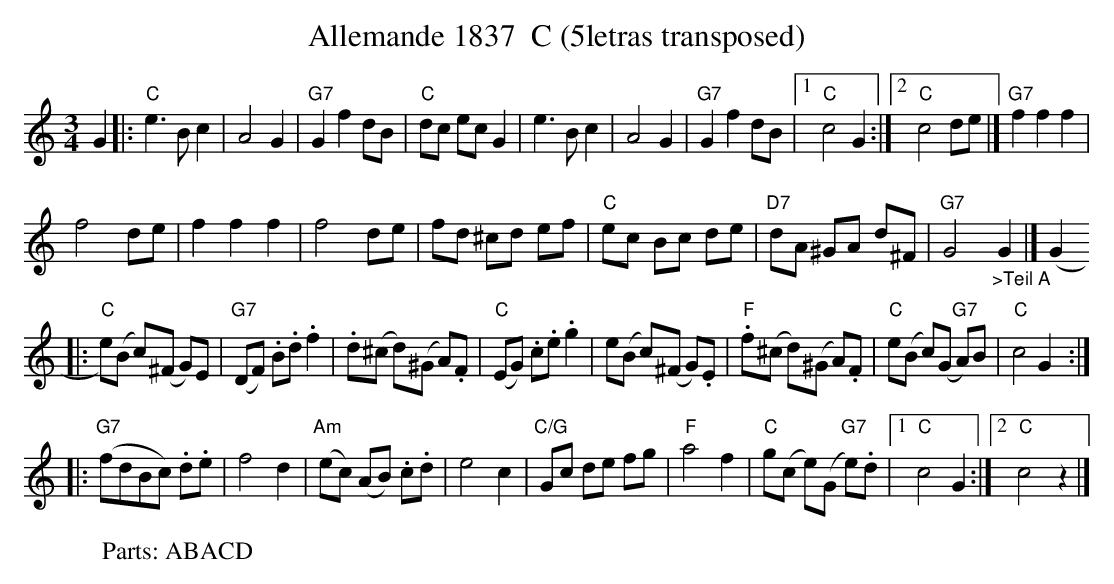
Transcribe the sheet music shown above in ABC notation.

X:1
T:Allemande 1837  C (5letras transposed)
M:3/4
L:1/8
K:C transpose=3 %%MIDI gchordon
G2 |: "C"e3Bc2 | A4G2 | "G7"G2f2dB | "C"dc ecG2 | e3Bc2 | A4G2 | "G7"G2f2dB |1 "C"c4G2 :|2"C"c4de |] "G7"f2f2f2 |
f4de | f2f2f2 | f4de | fd ^cd ef | "C"ec Bc de | "D7"dA ^GA d^F | "G7"G4"_>Teil A"G2 |] (G2
|: "C"e)(B c)(^F G)E | ("G7"DF) .B.d .f2 | .d(^c d)(^G A).F | ("C"EG) .c.e .g2 | e(B c)(^F G).E | "F".f(^c d)(^G A).F | "C"e(B c)(G "G7"A)B | "C"c4G2::
("G7"fdBc) .d.e | f4d2 | ("Am"ec) (AB) .c.d | e4c2 | "C/G"Gc de fg | "F"a4f2 | "C"g(c e)(G "G7"e).d |1 "C"c4G2 :|2 "C"c4z2 |]
W:Parts: ABACD
